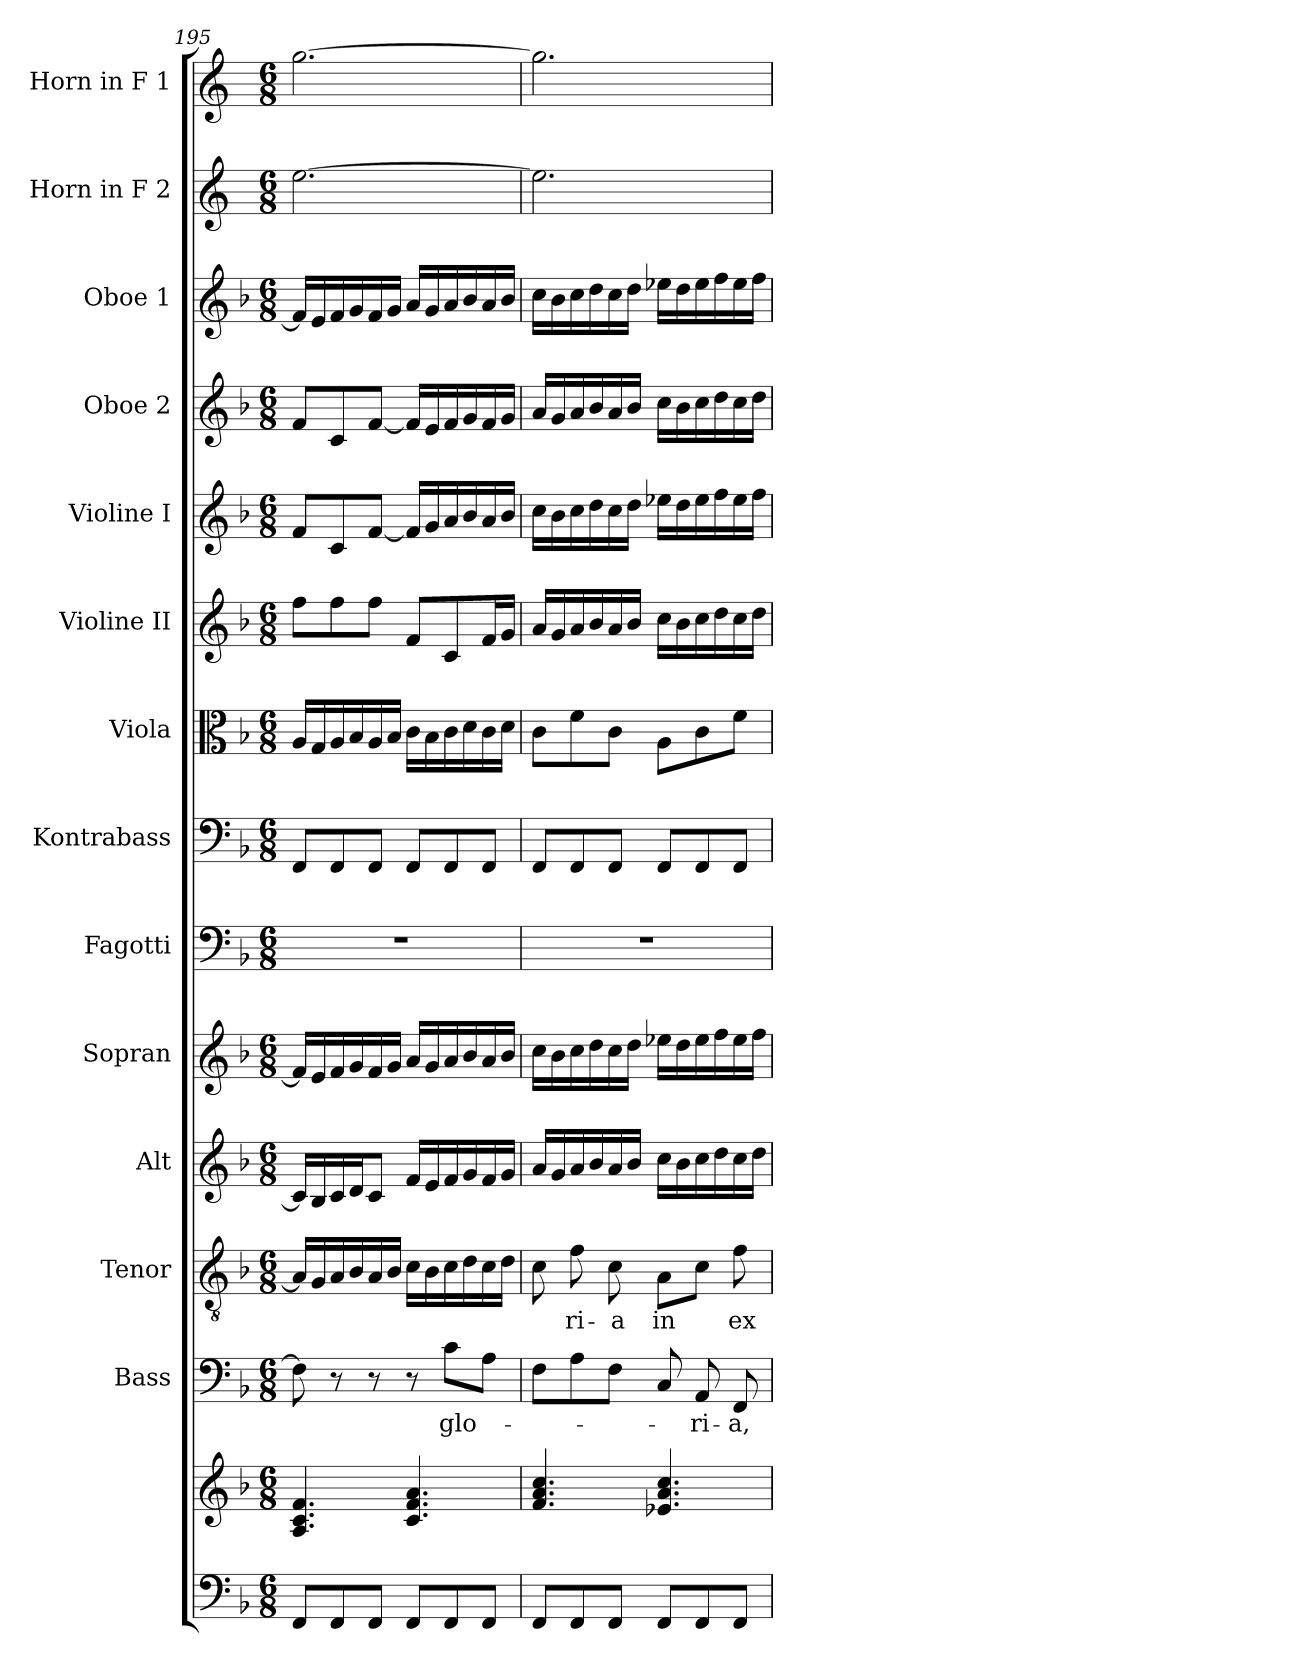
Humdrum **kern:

**kern	**kern	**kern	**text	**kern	**text	**kern	**kern	**kern	**kern	**kern	**kern	**kern	**kern	**kern	**kern	**kern
*part14	*part14	*part13	*part13	*part12	*part12	*part11	*part10	*part9	*part8	*part7	*part6	*part5	*part4	*part3	*part2	*part1
*staff15	*staff14	*staff13	*staff13	*staff12	*staff12	*staff11	*staff10	*staff9	*staff8	*staff7	*staff6	*staff5	*staff4	*staff3	*staff2	*staff1
*	*	*I"Bass	*	*I"Tenor	*	*I"Alt	*I"Sopran	*I"Fagotti	*I"Kontrabass	*I"Viola	*I"Violine II	*I"Violine I	*I"Oboe 2	*I"Oboe 1	*I"Horn in F 2	*I"Horn in F 1
*	*	*I'B.	*	*I'T.	*	*I'A.	*I'S.	*I'Fg.	*I'Kb.	*I'Vla.	*I'Vl. II	*I'Vl. I	*I'Ob. 2	*I'Ob. 1	*	*
*clefF4	*clefG2	*clefF4	*	*clefGv2	*	*clefG2	*clefG2	*clefF4	*clefF4	*clefC3	*clefG2	*clefG2	*clefG2	*clefG2	*clefG2	*clefG2
*	*	*	*	*	*	*	*	*	*ITrd7c12	*	*	*	*	*	*ITrd4c7	*ITrd4c7
*k[b-]	*k[b-]	*k[b-]	*	*k[b-]	*	*k[b-]	*k[b-]	*k[b-]	*k[b-]	*k[b-]	*k[b-]	*k[b-]	*k[b-]	*k[b-]	*k[b-]	*k[b-]
*F:	*F:	*F:	*	*F:	*	*F:	*F:	*F:	*F:	*F:	*F:	*F:	*F:	*F:	*F:	*F:
*M6/8	*M6/8	*M6/8	*	*M6/8	*	*M6/8	*M6/8	*M6/8	*M6/8	*M6/8	*M6/8	*M6/8	*M6/8	*M6/8	*M6/8	*M6/8
=195	=195	=195	=195	=195	=195	=195	=195	=195	=195	=195	=195	=195	=195	=195	=195	=195
8FF/L	4.A/ 4.c/ 4.f/	8F\]	.	16A/LL]	.	16c/LL]	16f/LL]	2.r	8FFF/L	16A/LL	8ff\L	8f/L	8f/L	16f/LL]	[2.a\	[2.cc\
.	.	.	.	16G/	.	16B-/	16e/	.	.	16G/	.	.	.	16e/	.	.
8FF/	.	8r	.	16A/	.	16c/	16f/	.	8FFF/	16A/	8ff\	8c/	8c/	16f/	.	.
.	.	.	.	16B-/	.	16d/J	16g/	.	.	16B-/	.	.	.	16g/	.	.
8FF/J	.	8r	.	16A/	.	8c/J	16f/	.	8FFF/J	16A/	8ff\J	[8f/J	[8f/J	16f/	.	.
.	.	.	.	16B-/JJ	.	.	16g/JJ	.	.	16B-/JJ	.	.	.	16g/JJ	.	.
8FF/L	4.c/ 4.f/ 4.a/	8r	.	16c\LL	.	16f/LL	16a/LL	.	8FFF/L	16c\LL	8f/L	16f/LL]	16f/LL]	16a/LL	.	.
.	.	.	.	16B-\	.	16e/	16g/	.	.	16B-\	.	16g/	16e/	16g/	.	.
!	!	!	!LO:LY:b	!	!	!	!	!	!	!	!	!	!	!	!	!
8FF/	.	8c\L	glo-	16c\	.	16f/	16a/	.	8FFF/	16c\	8c/	16a/	16f/	16a/	.	.
.	.	.	.	16d\	.	16g/	16b-/	.	.	16d\	.	16b-/	16g/	16b-/	.	.
8FF/J	.	8A\J	.	16c\	.	16f/	16a/	.	8FFF/J	16c\	16f/L	16a/	16f/	16a/	.	.
.	.	.	.	16d\JJ	.	16g/JJ	16b-/JJ	.	.	16d\JJ	16g/JJ	16b-/JJ	16g/JJ	16b-/JJ	.	.
=196	=196	=196	=196	=196	=196	=196	=196	=196	=196	=196	=196	=196	=196	=196	=196	=196
8FF/L	4.f/ 4.a/ 4.cc/	8F\L	.	8c\	.	16a/LL	16cc\LL	2.r	8FFF/L	8c\L	16a/LL	16cc\LL	16a/LL	16cc\LL	2.a\]	2.cc\]
.	.	.	.	.	.	16g/	16b-\	.	.	.	16g/	16b-\	16g/	16b-\	.	.
!	!	!	!	!	!LO:LY:b	!	!	!	!	!	!	!	!	!	!	!
8FF/	.	8A\	.	8f\	-ri-	16a/	16cc\	.	8FFF/	8f\	16a/	16cc\	16a/	16cc\	.	.
.	.	.	.	.	.	16b-/	16dd\	.	.	.	16b-/	16dd\	16b-/	16dd\	.	.
!	!	!	!	!	!LO:LY:b	!	!	!	!	!	!	!	!	!	!	!
8FF/J	.	8F\J	.	8c\	-a	16a/	16cc\	.	8FFF/J	8c\J	16a/	16cc\	16a/	16cc\	.	.
.	.	.	.	.	.	16b-/JJ	16dd\JJ	.	.	.	16b-/JJ	16dd\JJ	16b-/JJ	16dd\JJ	.	.
!	!	!	!	!	!LO:LY:b	!	!	!	!	!	!	!	!	!	!	!
8FF/L	4.e-X/ 4.a/ 4.cc/	8C/	.	8A\L	in	16cc\LL	16ee-X\LL	.	8FFF/L	8A\L	16cc\LL	16ee-X\LL	16cc\LL	16ee-X\LL	.	.
.	.	.	.	.	.	16b-\	16dd\	.	.	.	16b-\	16dd\	16b-\	16dd\	.	.
!	!	!	!LO:LY:b	!	!	!	!	!	!	!	!	!	!	!	!	!
8FF/	.	8AA/	-ri-	8c\J	.	16cc\	16ee-\	.	8FFF/	8c\	16cc\	16ee-\	16cc\	16ee-\	.	.
.	.	.	.	.	.	16dd\	16ff\	.	.	.	16dd\	16ff\	16dd\	16ff\	.	.
!	!	!	!LO:LY:b	!	!LO:LY:b	!	!	!	!	!	!	!	!	!	!	!
8FF/J	.	8FF/	-a,	8f\	ex-	16cc\	16ee-\	.	8FFF/J	8f\J	16cc\	16ee-\	16cc\	16ee-\	.	.
.	.	.	.	.	.	16dd\JJ	16ff\JJ	.	.	.	16dd\JJ	16ff\JJ	16dd\JJ	16ff\JJ	.	.
=	=	=	=	=	=	=	=	=	=	=	=	=	=	=	=	=
*-	*-	*-	*-	*-	*-	*-	*-	*-	*-	*-	*-	*-	*-	*-	*-	*-
